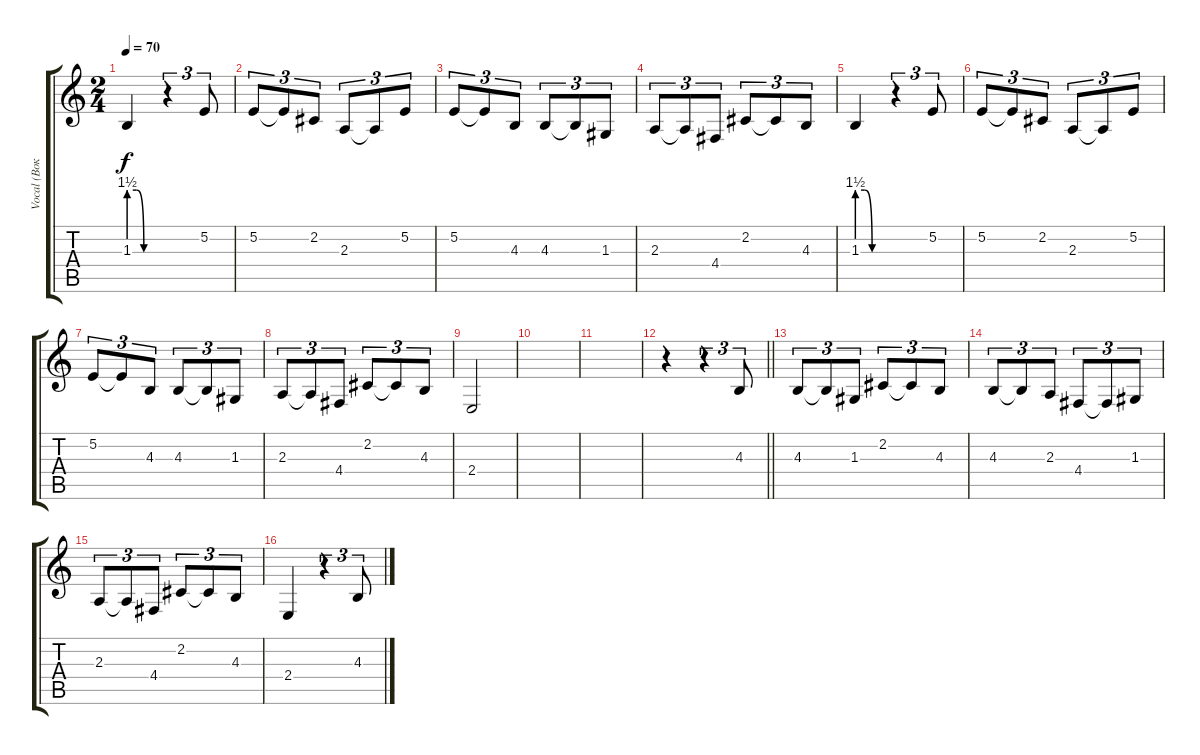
\track ("Vocal (Вокал)" "Vocal (Вок") {instrument harmonica}
\staff {score tabs}
\tuning (E4 B3 G3 D3 A2 E2) {hide}
\ts (2 4)
\tempo 70
\clef g2
\ks c
1.3{be (custom 0 6 15 6 30 0 60 0)}.4{dy f} r.4{tu (3 2)} 5.2.8{tu (3 2)} |
5.2.8{tu (3 2)} 5.2{t}.8{tu (3 2)} 2.2.8{tu (3 2)} 2.3.8{tu (3 2)} 2.3{t}.8{tu (3 2)} 5.2.8{tu (3 2)} |
5.2.8{tu (3 2)} 5.2{t}.8{tu (3 2)} 4.3.8{tu (3 2)} 4.3.8{tu (3 2)} 4.3{t}.8{tu (3 2)} 1.3.8{tu (3 2)} |
2.3.8{tu (3 2)} 2.3{t}.8{tu (3 2)} 4.4.8{tu (3 2)} 2.2.8{tu (3 2)} 2.2{t}.8{tu (3 2)} 4.3.8{tu (3 2)} |
1.3{be (custom 0 6 15 6 30 0 60 0)}.4 r.4{tu (3 2)} 5.2.8{tu (3 2)} |
5.2.8{tu (3 2)} 5.2{t}.8{tu (3 2)} 2.2.8{tu (3 2)} 2.3.8{tu (3 2)} 2.3{t}.8{tu (3 2)} 5.2.8{tu (3 2)} |
5.2.8{tu (3 2)} 5.2{t}.8{tu (3 2)} 4.3.8{tu (3 2)} 4.3.8{tu (3 2)} 4.3{t}.8{tu (3 2)} 1.3.8{tu (3 2)} |
2.3.8{tu (3 2)} 2.3{t}.8{tu (3 2)} 4.4.8{tu (3 2)} 2.2.8{tu (3 2)} 2.2{t}.8{tu (3 2)} 4.3.8{tu (3 2)} |
2.4.2 |
|
|
\barLineRight lightlight
r.4 r.4{tu (3 2)} 4.3.8{tu (3 2)} |
4.3.8{tu (3 2)} 4.3{t}.8{tu (3 2)} 1.3.8{tu (3 2)} 2.2.8{tu (3 2)} 2.2{t}.8{tu (3 2)} 4.3.8{tu (3 2)} |
4.3.8{tu (3 2)} 4.3{t}.8{tu (3 2)} 2.3.8{tu (3 2)} 4.4.8{tu (3 2)} 4.4{t}.8{tu (3 2)} 1.3.8{tu (3 2)} |
2.3.8{tu (3 2)} 2.3{t}.8{tu (3 2)} 4.4.8{tu (3 2)} 2.2.8{tu (3 2)} 2.2{t}.8{tu (3 2)} 4.3.8{tu (3 2)} |
2.4.4 r.4{tu (3 2)} 4.3.8{tu (3 2)}
